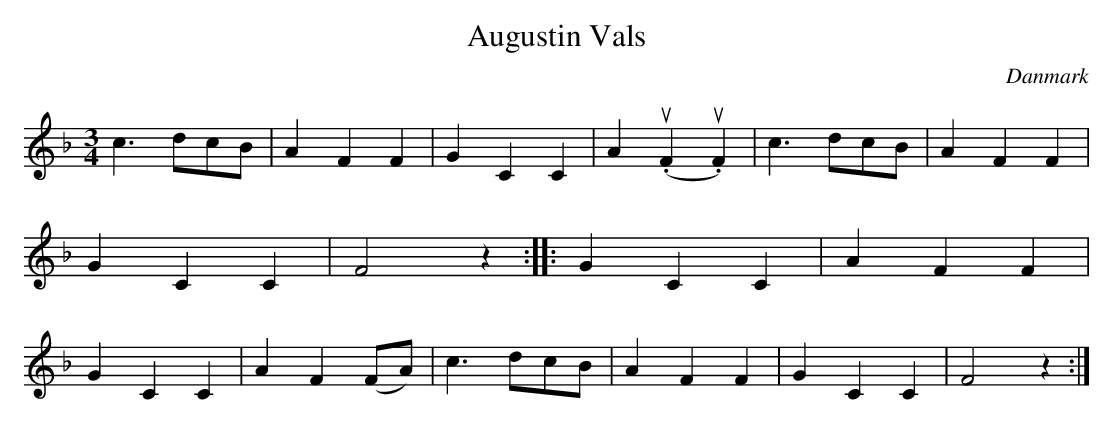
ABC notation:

X:1
T: Augustin Vals
O:Danmark
M: 3/4
L: 1/8
K: F
c3 dcB|A2 F2 F2|G2 C2 C2|A2 (!upbow!.F2 !upbow!.F2)|c3 dcB|A2 F2 F2|G2 C2 C2|F4 z2:|\
|:G2 C2 C2|A2 F2 F2|G2 C2 C2|A2 F2 (FA)|c3 dcB|A2 F2 F2|G2 C2 C2|F4 z2:|
